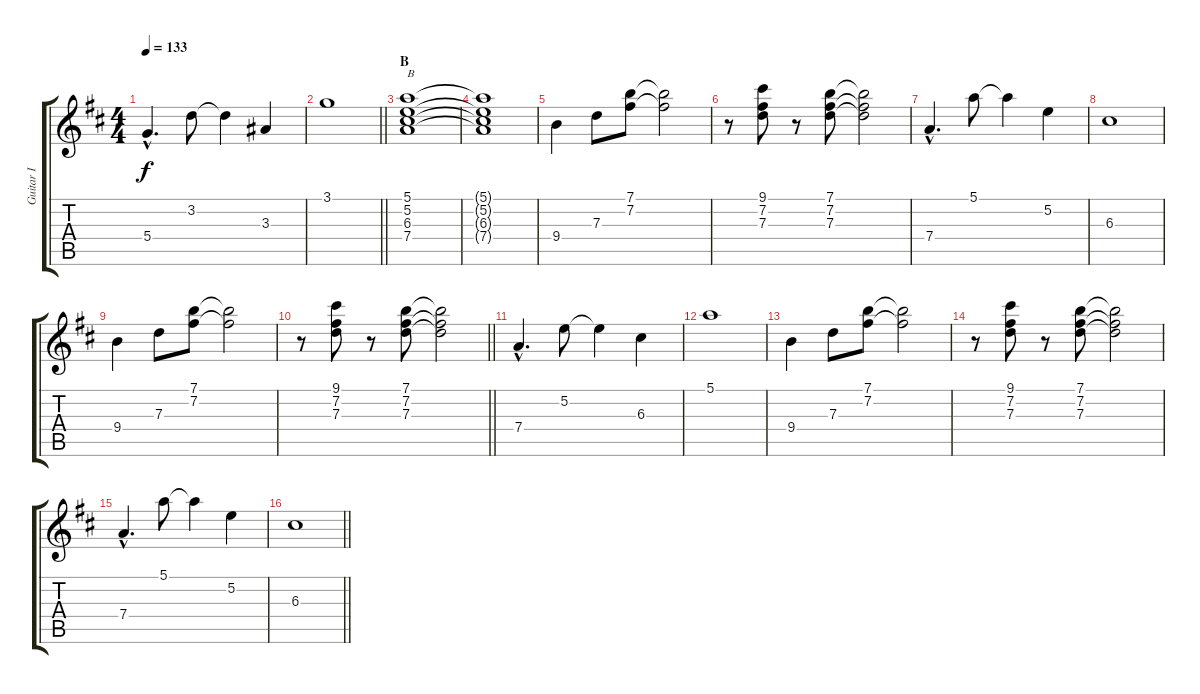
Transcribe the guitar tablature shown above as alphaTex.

\track ("Guitar I" "Guitar I") {instrument distortionguitar}
\staff {score tabs}
\tuning (E4 B3 G3 D3 A2 E2) {hide}
\ts (4 4)
\tempo 133
\clef g2
\ks d
5.4{hac}.4{d dy f} 3.2.8 3.2{t}.4 3.3.4 |
\barLineRight lightlight
3.1.1 |
\section ("" "B")
(5.1 5.2 6.3 7.4).1{txt "B"} |
(5.1{t} 5.2{t} 6.3{t} 7.4{t}).1 |
9.4.4 7.3.8 (7.1 7.2).8 (7.1{t} 7.2{t}).2 |
r.8 (9.1 7.2 7.3).8 r.8 (7.1 7.2 7.3).8 (7.1{t} 7.2{t} 7.3{t}).2 |
7.4{hac}.4{d} 5.1.8 5.1{t}.4 5.2.4 |
6.3.1 |
9.4.4 7.3.8 (7.1 7.2).8 (7.1{t} 7.2{t}).2 |
\barLineRight lightlight
r.8 (9.1 7.2 7.3).8 r.8 (7.1 7.2 7.3).8 (7.1{t} 7.2{t} 7.3{t}).2 |
7.4{hac}.4{d} 5.2.8 5.2{t}.4 6.3.4 |
5.1.1 |
9.4.4 7.3.8 (7.1 7.2).8 (7.1{t} 7.2{t}).2 |
r.8 (9.1 7.2 7.3).8 r.8 (7.1 7.2 7.3).8 (7.1{t} 7.2{t} 7.3{t}).2 |
7.4{hac}.4{d} 5.1.8 5.1{t}.4 5.2.4 |
\barLineRight lightlight
6.3.1
